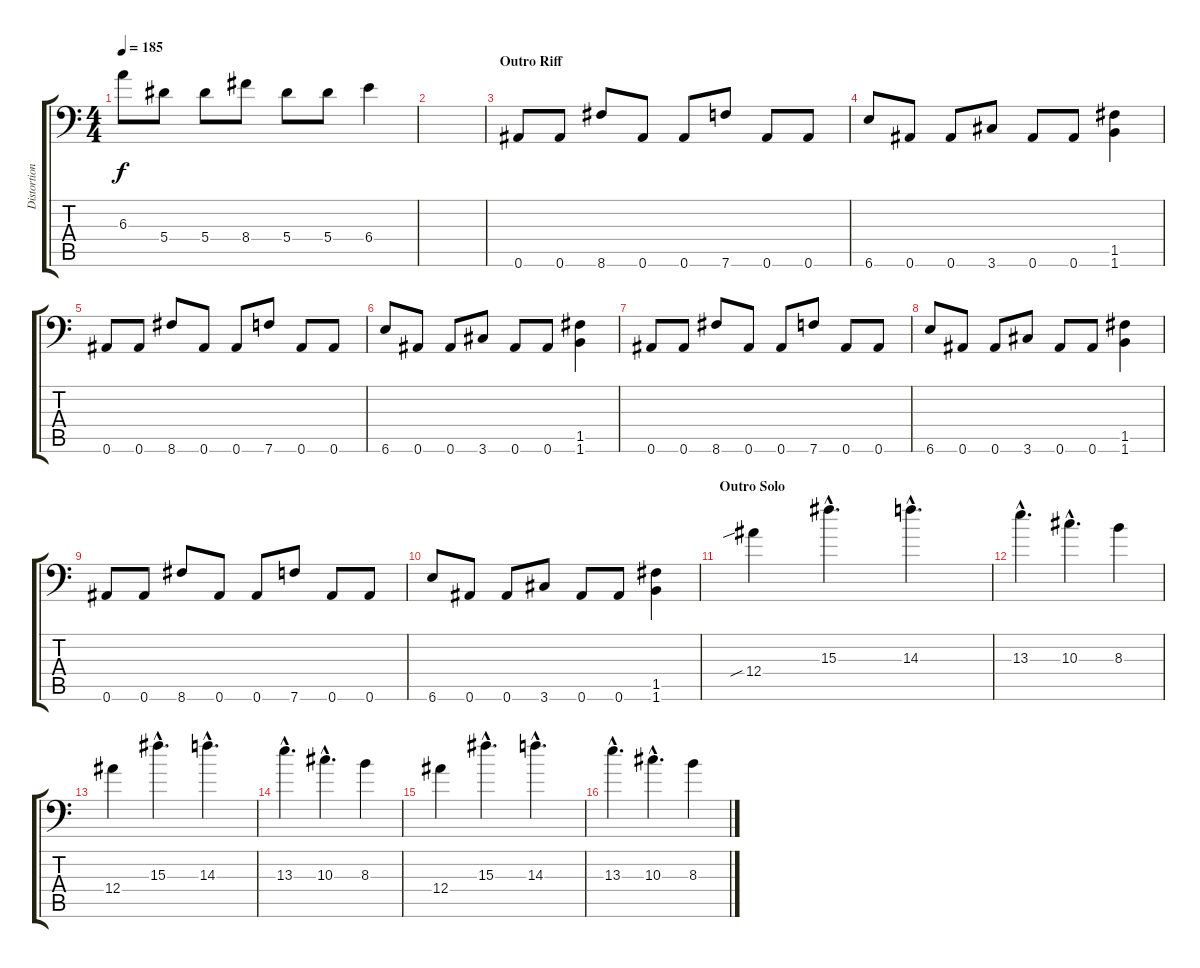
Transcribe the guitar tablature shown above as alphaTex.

\track ("Distortion Guitar" "Distortion") {instrument distortionguitar}
\staff {score tabs}
\tuning (C4 G3 Eb3 Bb2 F2 Bb1) {hide}
\ts (4 4)
\tempo 185
\clef f4
\ks c
6.3.8{dy f} 5.4.8 5.4.8 8.4.8 5.4.8 5.4.8 6.4.4 |
|
\section ("" "Outro Riff")
0.6.8 0.6.8 8.6.8 0.6.8 0.6.8 7.6.8 0.6.8 0.6.8 |
6.6.8 0.6.8 0.6.8 3.6.8 0.6.8 0.6.8 (1.5 1.6).4 |
0.6.8 0.6.8 8.6.8 0.6.8 0.6.8 7.6.8 0.6.8 0.6.8 |
6.6.8 0.6.8 0.6.8 3.6.8 0.6.8 0.6.8 (1.5 1.6).4 |
0.6.8 0.6.8 8.6.8 0.6.8 0.6.8 7.6.8 0.6.8 0.6.8 |
6.6.8 0.6.8 0.6.8 3.6.8 0.6.8 0.6.8 (1.5 1.6).4 |
0.6.8 0.6.8 8.6.8 0.6.8 0.6.8 7.6.8 0.6.8 0.6.8 |
6.6.8 0.6.8 0.6.8 3.6.8 0.6.8 0.6.8 (1.5 1.6).4 |
\section ("" "Outro Solo")
12.4{sib}.4{volume 16} 15.3{hac}.4{d} 14.3{hac}.4{d} |
13.3{hac}.4{d} 10.3{hac}.4{d} 8.3.4 |
12.4.4 15.3{hac}.4{d} 14.3{hac}.4{d} |
13.3{hac}.4{d} 10.3{hac}.4{d} 8.3.4 |
12.4.4{volume 5} 15.3{hac}.4{d} 14.3{hac}.4{d} |
13.3{hac}.4{d} 10.3{hac}.4{d} 8.3.4
